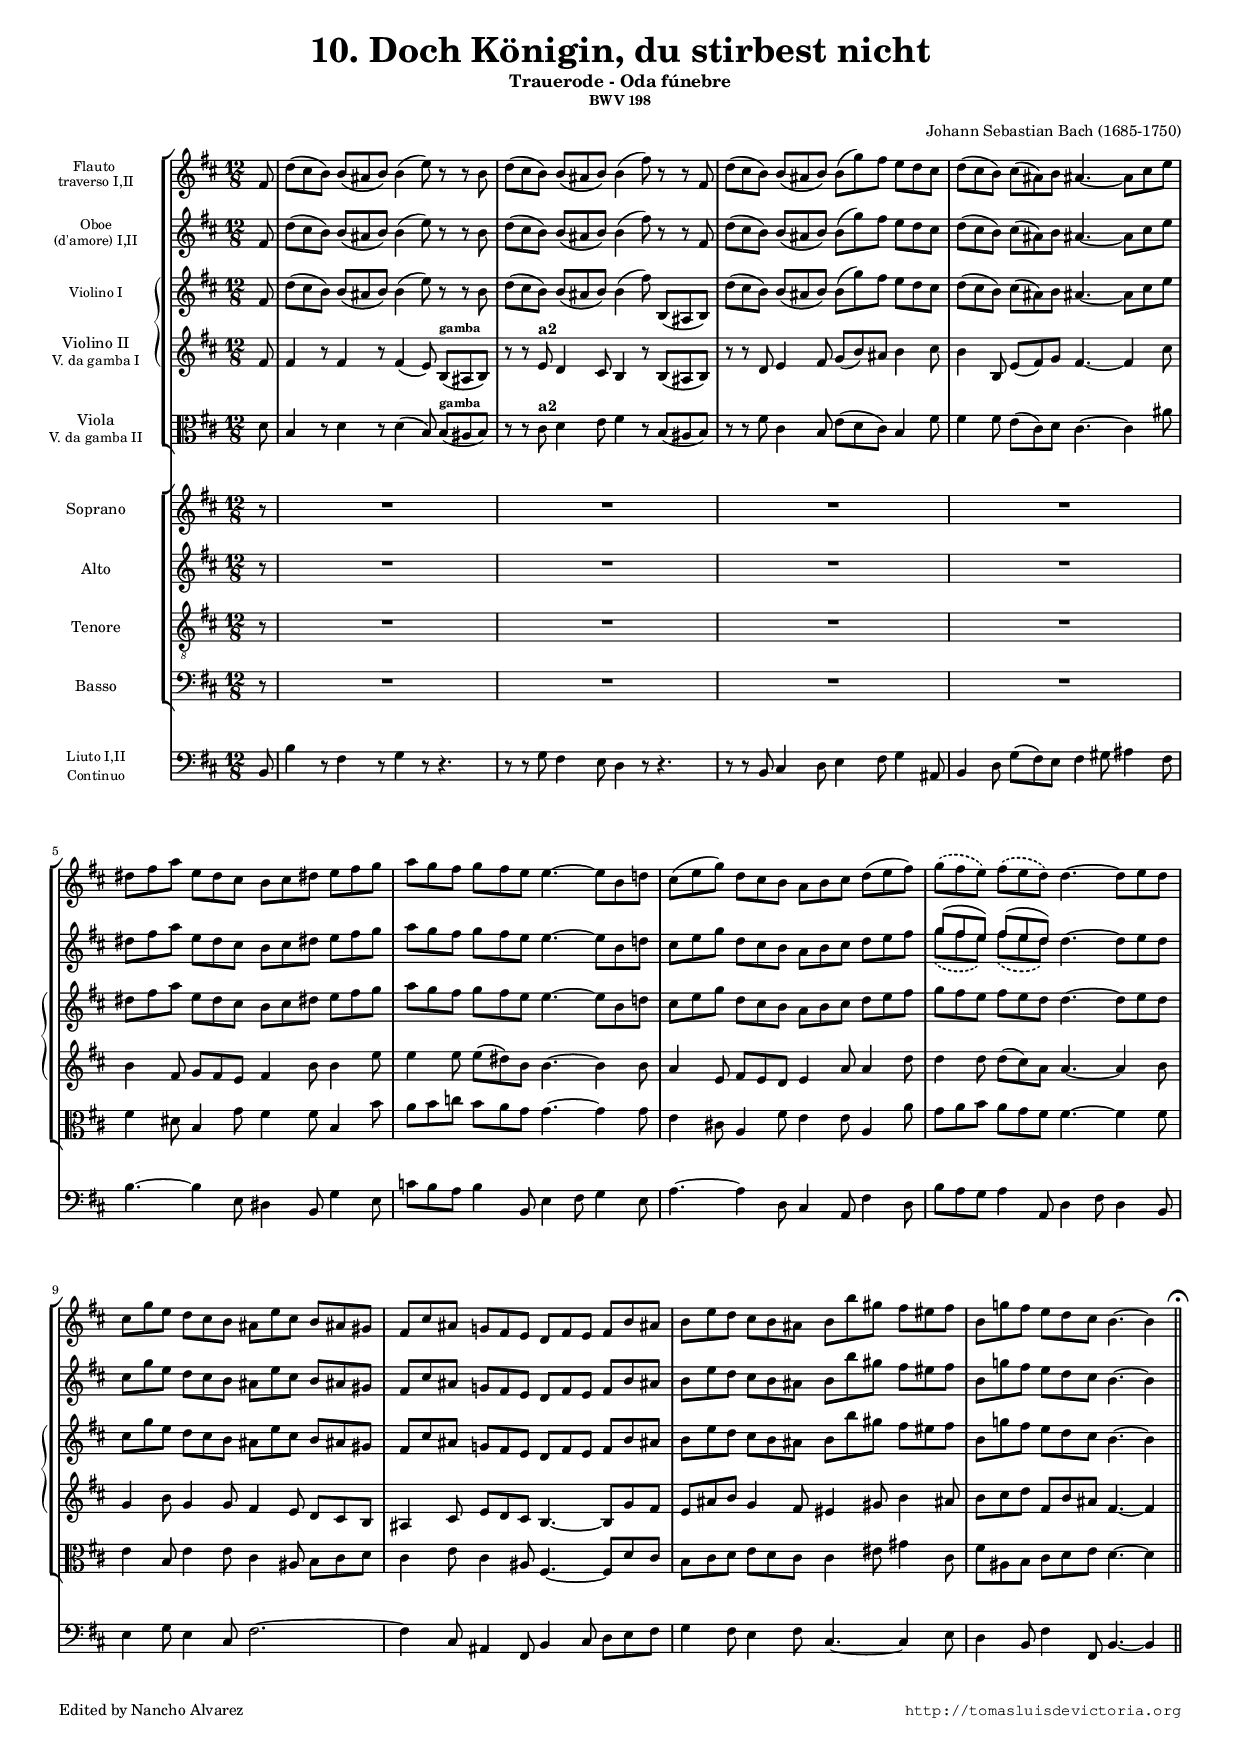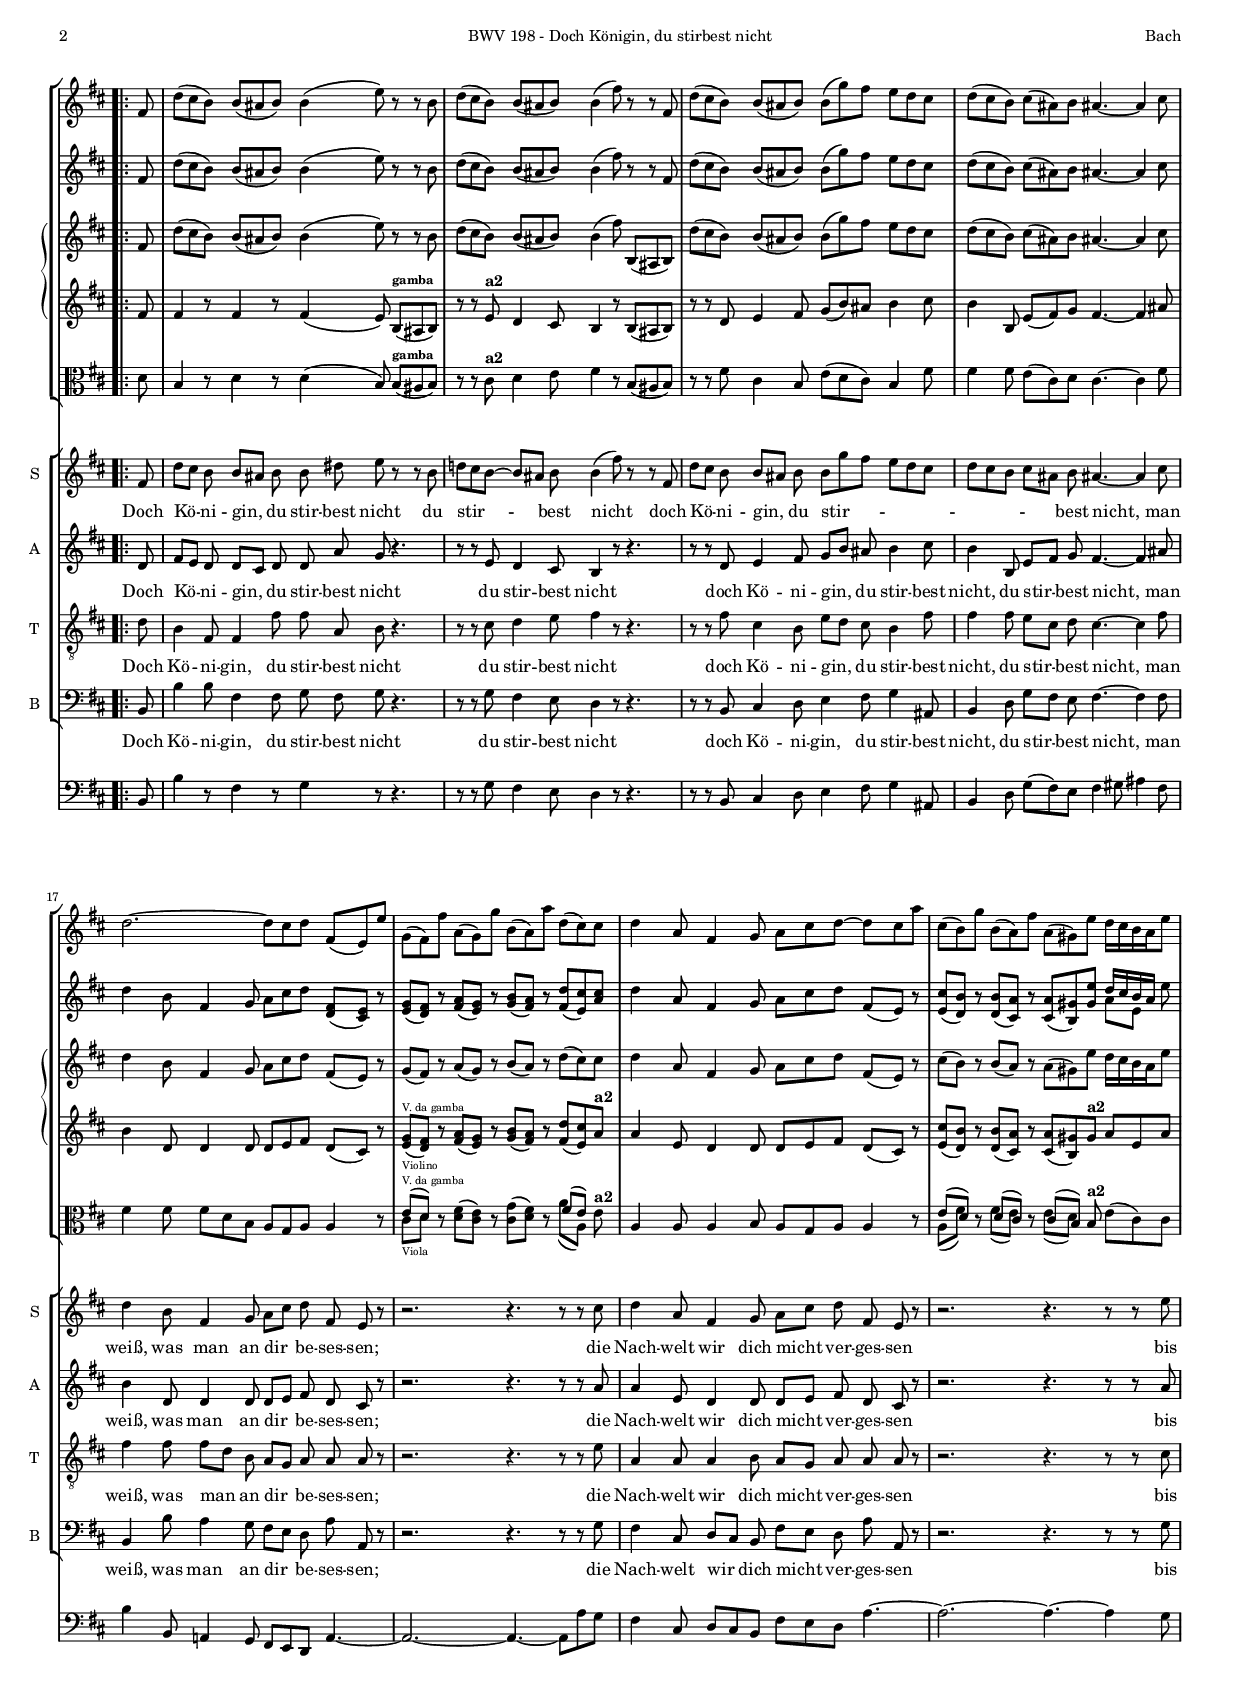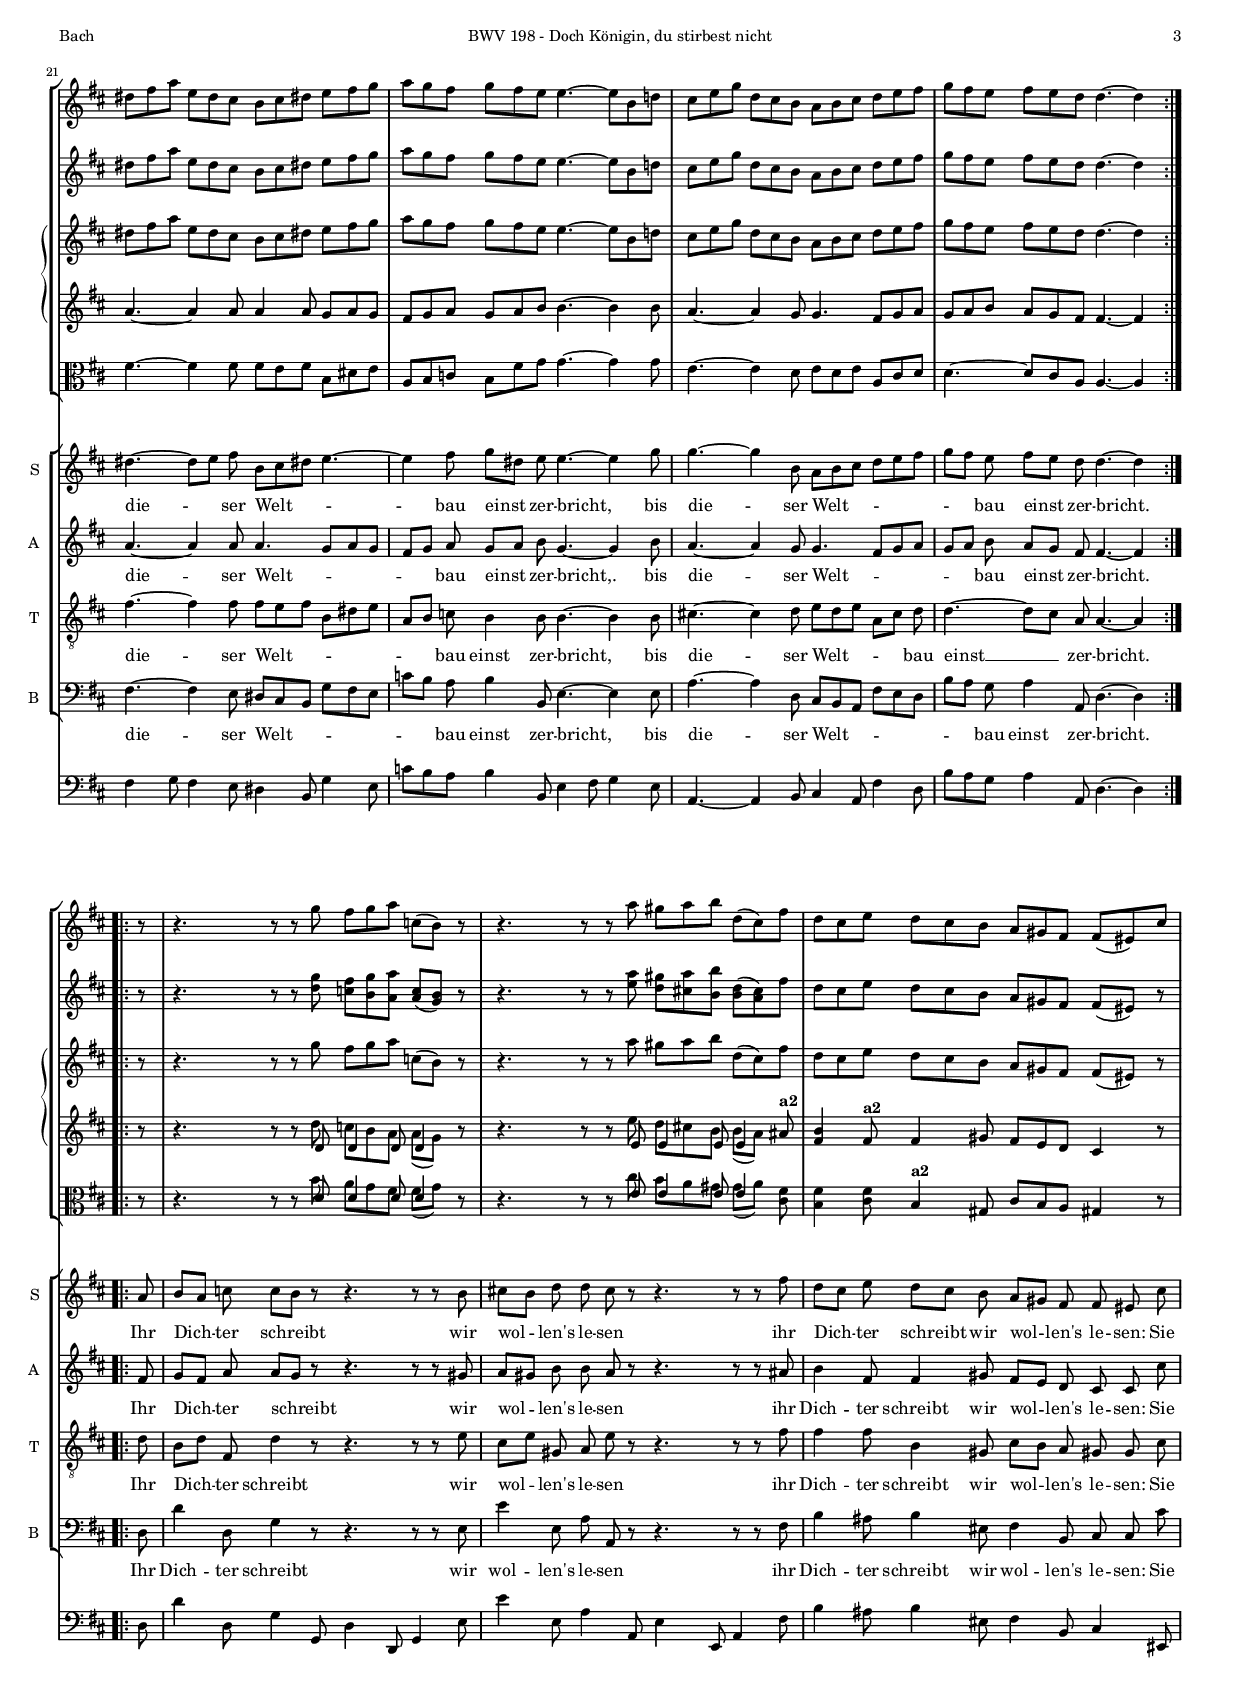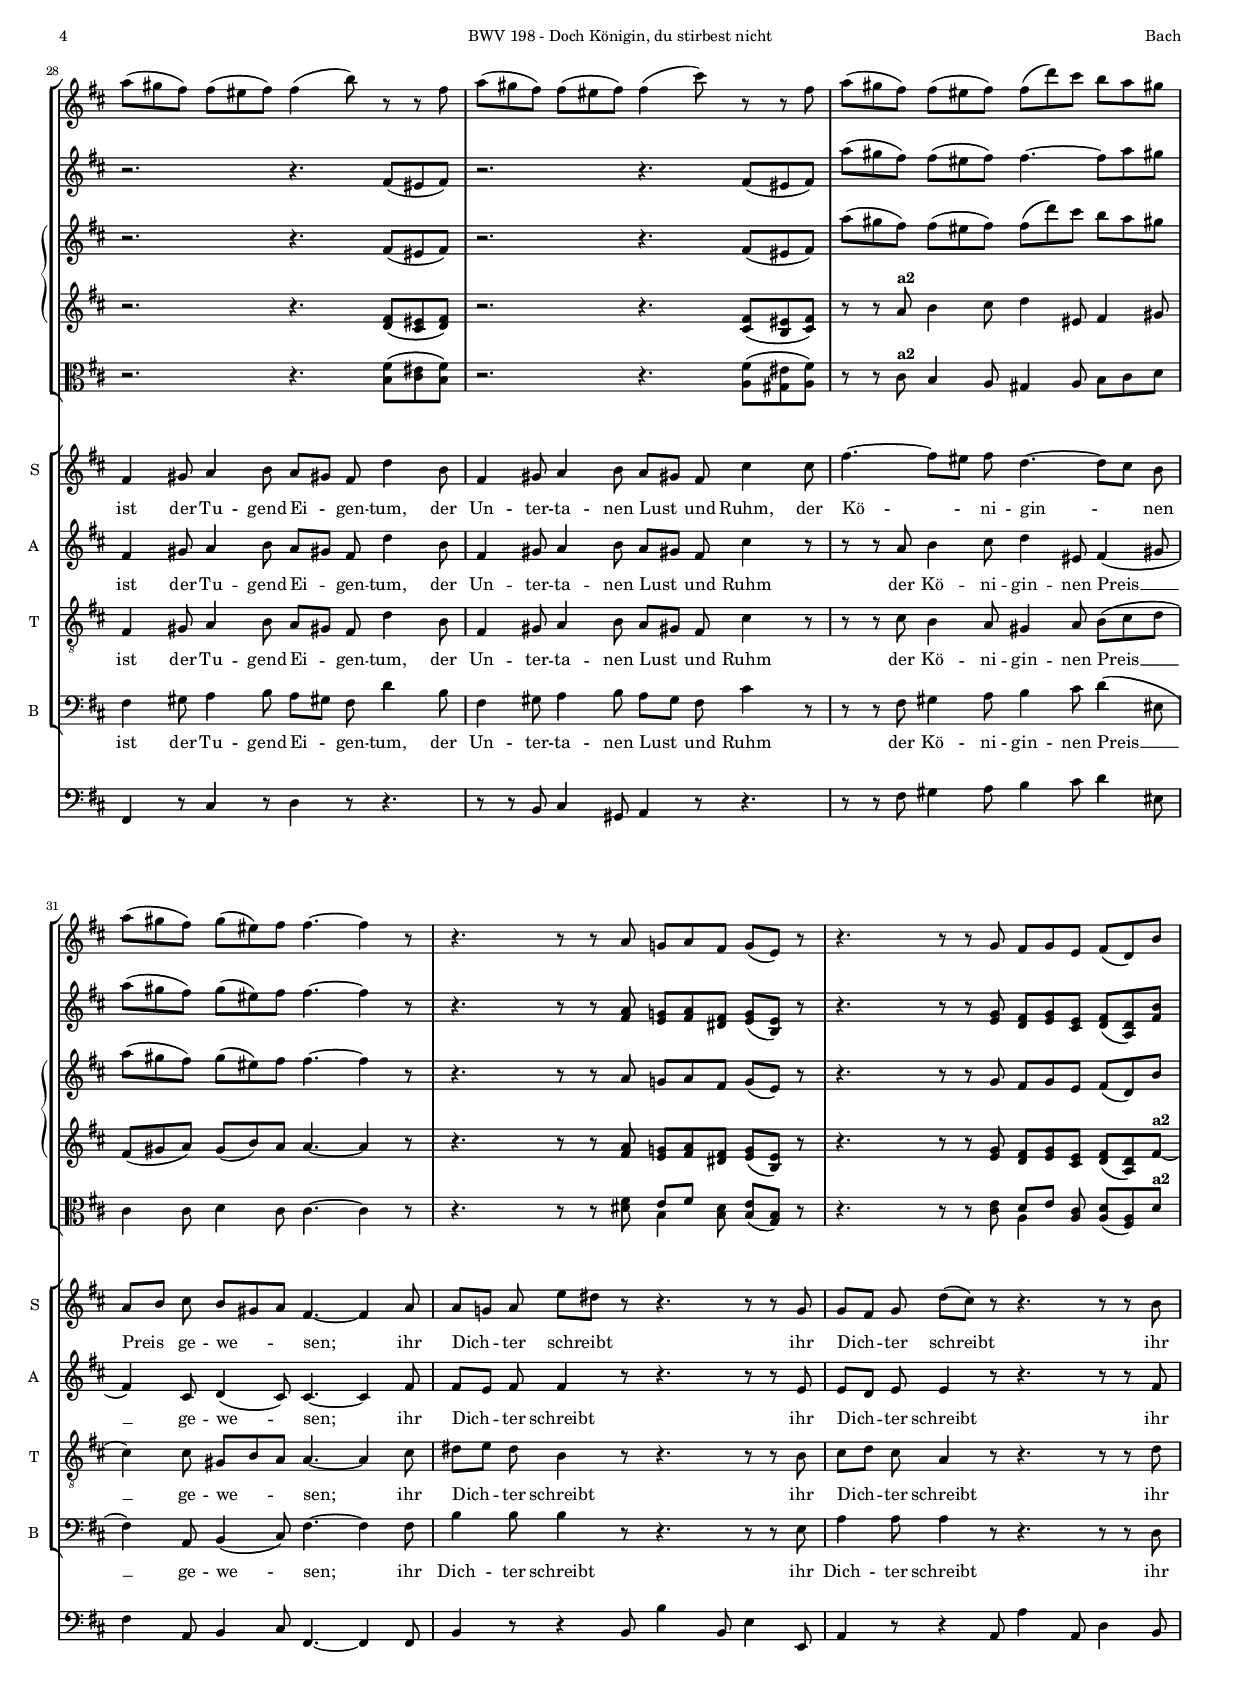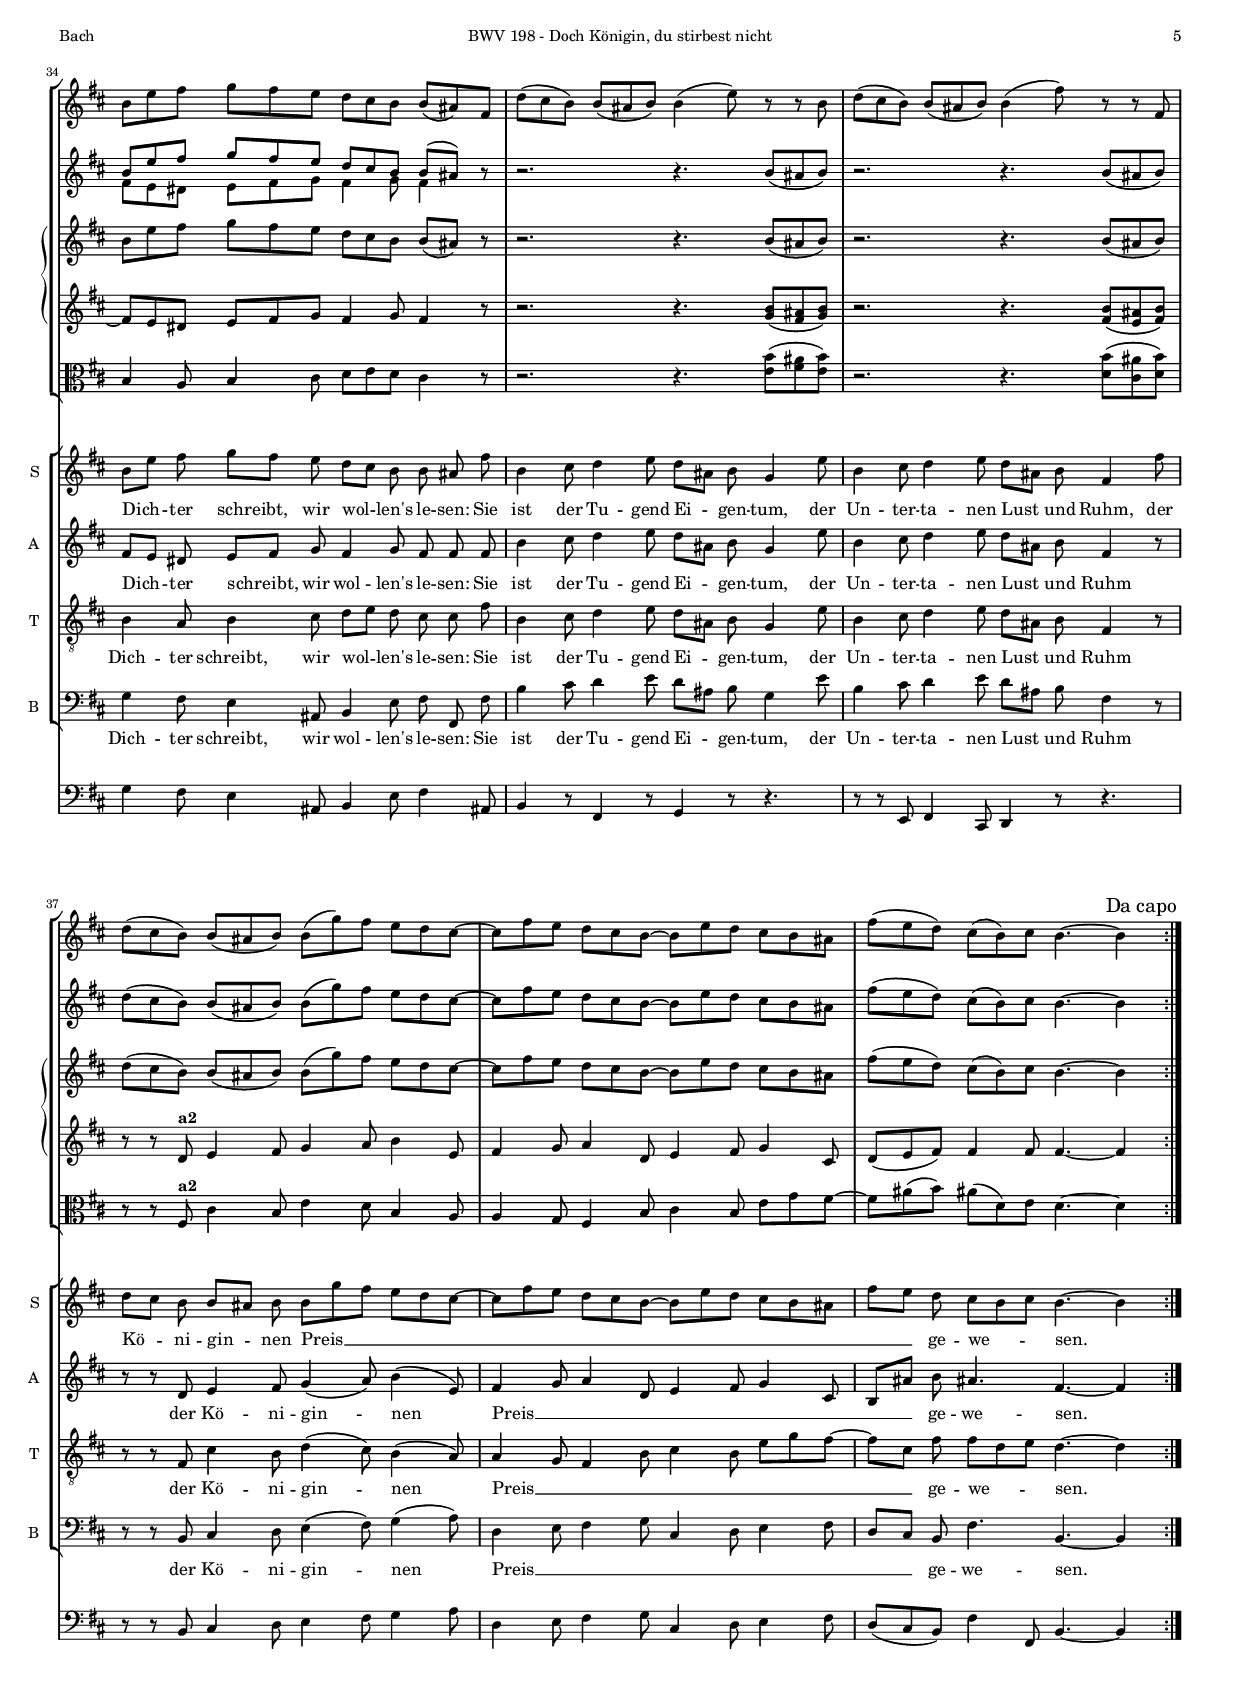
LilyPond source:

\version "2.22.0"

#(set-default-paper-size "a4")
#(set-global-staff-size 13.5)
#(ly:set-option 'point-and-click #f)
%nomobile

italicas=\override LyricText.font-shape = #'italic
rectas=\override LyricText.font-shape = #'upright
ss=\once \set suggestAccidentals = ##t
mtempo={\tempo 4 = 96 }
pfermata=\markup{"(" \musicglyph "scripts.ufermata" ")"}
showMultiRests = { \set Staff.keepAliveInterfaces = #'( rhythmic-grob-interface multi-measure-rest-interface lyric-interface stanza-number-interface percent-repeat-interface) }
hideMultiRests = \unset Staff.keepAliveInterfaces
noados=\once \set Staff.aDueText = #""
mt=#(define-music-function (offset) (number?) ; move lyric text
      #{ \once \override LyricText.X-offset = -$offset #})


htitle="BWV 198 - Doch Königin, du stirbest nicht"
hcomposer="Bach"

\header {
	title=\markup{\fontsize #3 "10. Doch Königin, du stirbest nicht"}
	subtitle="Trauerode - Oda fúnebre"
        subsubtitle=\markup{\raise #.8 "BWV 198" \vspace #1 }
        composer="Johann Sebastian Bach (1685-1750)"
        pdfauthor=\composer
       %opus="(-)"
	%poet=\markup{"BWV 198"}
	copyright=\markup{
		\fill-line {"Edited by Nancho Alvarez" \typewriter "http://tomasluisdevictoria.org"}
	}
%	tagline=""
}

global={
  \compressEmptyMeasures
  \key b \minor \time 12/8 \partial 8
  \skip 1*12/8*12 \bar ".|:-||" 
  \mark \markup{\smaller \musicglyph "scripts.ufermata" }
  \override Score.RehearsalMark.break-visibility = #end-of-line-visible
  \pageBreak
  \skip 1*12/8*12 \bar ":|.|:"
  \skip 1*12/8*15 \bar ":|."
  \override Score.RehearsalMark.self-alignment-X = #right
  \mark \markup{"Da capo"}
}

cantus=\relative c'{
        \set autoBeaming = ##f
        r8
        R1*12/8*11
        r2. r4. r4 fis8
        d'8[ cis] b b[ ais] b b dis e r r b
        d!8[ cis b] ~ b[ ais] b b4( fis'8) r8 r fis,
        d'[ cis] b b[ ais] b b[ g' fis] e[ d cis]
        d[ cis b] cis[ ais] b ais!4. ~ ais4 cis8
        d4 b8 fis4 g8 a[ cis] d fis, e r
        r2. r4. r8 r cis'
        d4 a8 fis4 g8 a[ cis] d fis, e r
        r2. r4. r8 r e'
        dis4. ~ dis8[ e] fis b,[ cis dis!] e4. ~
        e4 fis8 g[ dis] e e4. ~ e4 g8
        g4. ~ g4 b,8 a[ b cis] d[ e fis]
        g8[ fis] e fis[ e] d d4. ~ d4
         a8
        b8[ a] c c[ b] r r4. r8 r b
        cis![ b] d d cis r r4. r8 r fis
        d[ cis] e d[ cis] b a[ gis] fis fis eis cis'
        fis,4 gis8 a4 b8 a8[ gis!] fis d'4 b8
        fis4 gis8 a4 b8 a[ gis!] fis cis'4 cis8
        fis4. ~ fis8[ eis] fis d4. ~ d8[ cis] b
        a[ b] cis b[ gis a] fis4. ~ fis4 a8
        a8[ g!] a e'[ dis] r r4. r8 r g,
        g8[ fis] g d'[( cis]) r8 r4. r8 r b
        b[ e] fis g[ fis] e d[ cis] b b ais fis'
        b,4 cis8 d4 e8 d8[ ais] b g4 e'8
        b4 cis8 d4 e8 d8[ ais] b fis4 fis'8
        d8[ cis] b b[ ais] b b[ g' fis] e[ d cis] ~
        cis8[ fis e] d[ cis b] ~ b[ e d] cis[ b ais]
        fis'[ e] d cis[ b cis] b4. ~ b4
}

altus=\relative c'{
        \set autoBeaming = ##f
        r8
        R1*12/8*11
        r2. r4. r4 d8
        fis[ e] d d[ cis] d d a' g r4.
        r8 r e d4 cis8 b4 r8 r4.
        r8 r d e4 fis8 g[ b] ais b4 cis8
        b4 b,8 e[ fis] g fis4. ~ fis4 ais8
        b4 d,8 d4 d8 d8[ e] fis d cis r
        r2. r4. r8 r a'
        a4 e8 d4 d8 d8[ e] fis d cis r
        r2. r4. r8 r a'
        a4. ~ a4 a8 a4. g8[ a g]
        fis[ g] a g[ a] b g4. ~ g4 b8
        a4. ~ a4 g8 g4. fis8[ g a]
        g8[ a] b a[ g] fis fis4. ~ fis4
         fis8
        g8[ fis] a a[ g] r r4. r8 r gis
        a[ gis] b b a r r4. r8 r ais
        b4 fis8 fis4 gis8 fis[ e] d cis cis cis'
        fis,4 gis8 a4 b8 a8[ gis!] fis d'4 b8
        fis4 gis8 a4 b8 a8[ gis!] fis8 cis'4 r8
        r r a b4 cis8 d4 eis,8 fis4( gis8
        fis4) cis8 d4( cis8) cis4. ~ cis4 fis8
        fis8[ e] fis fis4 r8 r4. r8 r e
        e8[ d] e e4 r8 r4. r8 r fis
        fis[ e] dis e[ fis] g fis4 g8 fis fis fis
        b4 cis8 d4 e8 d[ ais] b g4 e'8
        b4 cis8 d4 e8 d[ ais] b fis4 r8
        r r d e4 fis8 g4( a8) b4( e,8)
        fis4 g8 a4 d,8 e4 fis8 g4 cis,8
        b[ ais'] b ais!4. fis4. ~ fis4
}

tenor=\relative c'{
        \set autoBeaming = ##f
        r8
        R1*12/8*11
        r2. r4. r4 d8
        b4 fis8 fis4 fis'8 fis a, b r4.
        r8 r cis d4 e8 fis4 r8 r4.
        r8 r fis cis4 b8 e[ d] cis b4 fis'8
        fis4 fis8 e[ cis] d8 cis4. ~ cis4 fis8
        fis4 fis8 fis8[ d] b a[ g] a a a r
        r2. r4. r8 r e'
        a,4 a8 a4 b8 a8[ g] a a a r
        r2. r4. r8 r cis
        fis4. ~ fis4 fis8 fis[ e fis] b,[ dis e]
        a,[ b] c b4 b8 b4. ~ b4 b8
        cis!4. ~ cis4 d8 e[ d e] a,[ cis] d
        d4. ~ d8[ cis] a a4. ~ a4
         d8
        b8[ d] fis, d'4 r8 r4. r8 r e
        cis[ e] gis, a e' r r4. r8 r fis
        fis4 fis8 b,4 gis8 cis8[ b] a gis! gis cis
        fis,4 gis8 a4 b8 a8[ gis!] fis d'4 b8
        fis4 gis8 a4 b8 a8[ gis!] fis cis'4 r8
        r r cis b4 a8 gis4 a8 b8[( cis d]
        cis4) cis8 gis8[ b a] a4. ~ a4 cis8
        dis8[ e] dis b4 r8 r4. r8 r b
        cis[ d] cis a4 r8 r4. r8 r d
        b4 a8 b4 cis8 d[ e] d cis cis fis
        b,4 cis8 d4 e8 d[ ais] b g4 e'8
        b4 cis8 d4 e8 d[ ais] b fis4 r8
        r8 r fis cis'4 b8 d4( cis8) b4( a8)
        a4 g8 fis4 b8 cis4 b8 e[ g fis] ~
        fis[ cis] fis fis[ d e] d4. ~ d4
}

bassus=\relative c{
        \set autoBeaming = ##f
        r8
        R1*12/8*11
        r2. r4. r4 b8
        b'4 b8 fis4 fis8 g fis g r4. 
        r8 r g fis4 e8 d4 r8 r4.
        r8 r b cis4 d8 e4 fis8 g4 ais,8
        b4 d8 g[ fis] e fis4. ~ fis4 fis8
        b,4 b'8 a4 g8 fis[ e] d a' a, r
        r2. r4. r8 r g'
        fis4 cis8 d[ cis] b fis'[ e] d a' a, r
        r2. r4. r8 r g'
        fis4. ~ fis4 e8 dis[ cis b] g'[ fis e]
        c'[ b] a b4 b,8 e4. ~ e4 e8
        a4. ~ a4 d,8 cis[ b a] fis'[ e d]
        b'8[ a] g a4 a,8 d4. ~ d4 d8
        d'4 d,8 g4 r8 r4. r8 r e
        e'4 e,8 a a, r r4. r8 r fis'
        b4 ais8 b4 eis,8 fis4 b,8 cis cis cis'
        fis,4 gis8 a4 b8 a8[ gis!] fis d'4 b8
        fis4 gis8 a4 b8 a8[ gis] fis cis'4 r8
        r r fis, gis4 a8 b4 cis8 d4( eis,8
        fis4) a,8 b4( cis8) fis4. ~ fis4 fis8
        b4 b8 b4 r8 r4. r8 r e,
        a4 a8 a4 r8 r4. r8 r d,
        g4 fis8 e4 ais,8 b4 e8 fis fis, fis'
        b4 cis8 d4 e8 d8[ ais] b g4 e'8
        b4 cis8 d4 e8 d8[ ais] b fis4 r8
        r8 r b, cis4 d8 e4( fis8) g4( a8)
        d,4 e8 fis4 g8 cis,4 d8 e4 fis8 
        d8[ cis] b fis'4. b,4. ~ b4
}

textocantus=\lyricmode{
Doch Kö -- ni -- gin, du stir -- best nicht
du stir -- best nicht
doch Kö -- ni -- gin, du stir -- _ _ _ best nicht,
man weiß, was
\mt #1
man an dir be -- ses -- sen;
die Nach -- welt wir dich micht ver -- ges -- sen
bis die -- ser Welt -- _ bau einst zer -- bricht,
bis die -- ser Welt -- _ _ bau einst zer -- bricht.
Ihr Dich -- ter 
\mt #1.5 schreibt wir wol -- len's le -- sen
ihr Dich -- ter
\mt #1.5 schreibt wir wol -- len's le -- sen:
Sie ist der Tu -- gend Ei -- gen -- tum,
der Un -- ter -- ta -- nen Lust und Ruhm,
der Kö -- ni -- gin -- nen Preis ge -- we -- sen;
ihr Dich -- ter
\mt #1.5 schreibt
ihr Dich -- ter
\mt #1.5 schreibt 
ihr Dich -- ter 
\mt #1.5 schreibt,
wir wol -- len's le -- sen:
Sie ist der Tu -- gend Ei -- gen -- tum,
der Un -- ter -- ta -- nen Lust und Ruhm,
der Kö -- ni -- gin -- nen Preis __ _ _ _ _ ge -- we -- sen.
}

textoaltus=\lyricmode{
Doch Kö -- ni -- gin, du stir -- best nicht
du stir -- best nicht
doch Kö -- ni -- gin, du stir -- best nicht,
du stir -- best nicht,
man weiß, was man an dir be -- ses -- sen;
die Nach -- welt wir dich micht ver -- ges -- sen
bis die -- ser Welt -- _ _ bau einst zer -- bricht,.
bis die -- ser Welt -- _ _ bau einst zer -- bricht.
Ihr Dich -- ter schreibt wir wol -- len's le -- sen
ihr Dich -- ter  schreibt wir wol -- len's le -- sen:
Sie ist der Tu -- gend Ei -- gen -- tum,
der Un -- ter -- ta -- nen Lust und Ruhm
der Kö -- ni -- gin -- nen Preis __ ge -- we -- sen;
ihr Dich -- ter  schreibt
ihr Dich -- ter  schreibt
ihr Dich -- ter  schreibt,
wir wol -- len's le -- sen:
Sie ist der Tu -- gend Ei -- gen -- tum,
der Un -- ter -- ta -- nen Lust und Ruhm
der Kö -- ni -- gin -- nen Preis __ _ _ _ _ _ _ _ _ ge -- we -- sen.
}

textotenor=\lyricmode{
Doch Kö -- ni -- gin, du stir -- best nicht
du stir -- best nicht
doch Kö -- ni -- gin, du stir -- best nicht,
du stir -- best nicht,
man weiß, was man an dir be -- ses -- sen;
die Nach -- welt wir dich micht ver -- ges -- sen
bis die -- ser Welt -- _ _ bau einst zer -- bricht,
bis die -- ser Welt -- _ bau einst __ zer -- bricht.
Ihr Dich -- ter schreibt wir wol -- len's le -- sen
ihr Dich -- ter  schreibt wir wol -- len's le -- sen:
Sie ist der Tu -- gend Ei -- gen -- tum,
der Un -- ter -- ta -- nen Lust und Ruhm
der Kö -- ni -- gin -- nen Preis __ ge -- we -- sen;
ihr Dich -- ter  schreibt
ihr Dich -- ter  schreibt
ihr Dich -- ter  schreibt,
wir wol -- len's le -- sen:
Sie ist der Tu -- gend Ei -- gen -- tum,
der Un -- ter -- ta -- nen Lust und Ruhm
der Kö -- ni -- gin -- nen Preis __ _ _ _ _ _ _ ge -- we -- sen.
}

textobassus=\lyricmode{
Doch Kö -- ni -- gin, du stir -- best nicht
du stir -- best nicht
doch Kö -- ni -- gin, du stir -- best nicht,
du stir -- best nicht,
man weiß, was man an dir be -- ses -- sen;
die Nach -- welt wir dich micht ver -- ges -- sen
bis die -- ser Welt -- _ _ bau einst zer -- bricht,
bis die -- ser Welt -- _ _ bau einst zer -- bricht.
Ihr Dich -- ter schreibt wir wol -- len's le -- sen
ihr Dich -- ter  schreibt wir wol -- len's le -- sen:
Sie ist der Tu -- gend Ei -- gen -- tum,
der Un -- ter -- ta -- nen Lust und Ruhm
der Kö -- ni -- gin -- nen Preis __ ge -- we -- sen;
ihr Dich -- ter  schreibt
ihr Dich -- ter  schreibt
ihr Dich -- ter  schreibt,
wir wol -- len's le -- sen:
Sie ist der Tu -- gend Ei -- gen -- tum,
der Un -- ter -- ta -- nen Lust und Ruhm
der Kö -- ni -- gin -- nen Preis __ _ _ _ _ _ _ _ _ ge -- we -- sen.
}


flautauno = \relative c' {
  fis8
  d'( cis b) b( ais b) b4( e8) r r b
  d( cis b) b( ais b) b4( fis'8) r r fis,
  d'8( cis b) b( ais b) b( g') fis e d cis
  d8( cis b) cis( ais) b ais!4. ~ ais8 cis e
  dis fis a e dis cis b cis dis! e fis g
  a g fis g fis e e4. ~ e8 b d!
  cis( e g) d cis b a b cis d( e fis)
  \phrasingSlurDashed
  g\( fis e\) fis\( e d\) d4. ~ d8 e d
  cis g' e d cis b ais e' cis b ais! gis
  fis cis' ais g! fis e d fis e fis b ais!
  b e d cis b ais b b' gis fis eis fis
  b,8 g'! fis e d cis b4. ~ b4
   fis8
  d'( cis b) b( ais b) b4( e8) r8 r b
  d( cis b) b( ais b) b4( fis'8) r r fis,
  d'( cis b) b( ais b) b( g') fis e d cis
  d( cis b) cis( ais) b ais!4. ~ ais4 cis8
  d2. ~ d8 cis d fis,( e) e'
  g,( fis) fis' a,( g) g' b,( a) a' d,( cis) cis
  d4 a8 fis4 g8 a cis d ~ d cis a'
  cis,( b) g' b,( a) fis' a,( gis) e' d16 cis b a e'8
  dis8 fis a e dis cis b cis dis! e fis g
  a g fis g fis e e4. ~ e8 b d!
  cis e g d cis b a b cis d e fis
  g8 fis e fis e d d4. ~ d4
   r8
  r4. r8 r g fis g a c,( b) r
  r4. r8 r a' gis a b d,( cis) fis
  d cis e d cis b a gis fis fis( eis) cis'
  a'( gis fis) fis( eis fis) fis4( b8) r8 r fis
  a( gis fis) fis( eis fis) fis4( cis'8) r r fis,
  a( gis fis) fis( eis fis) fis( d') cis b a gis!
  a( gis fis) gis( eis) fis fis4. ~ fis4 r8
  r4. r8 r a, g! a fis g( e) r
  r4. r8 r g fis g e fis( d) b'
  b e fis g fis e d cis b b( ais) fis
  d'( cis b) b( ais b) b4( e8) r8 r b
  d( cis b) b( ais b) b4( fis'8) r r fis,
  d'8( cis b) b( ais b) b( g') fis e d cis ~ 
  cis fis e d cis b ~ b e d cis b ais
  fis'( e d) cis( b) cis b4. ~ b4
}

flautados = \relative c''{

}

oboeuno=\relative c'{
  fis8
  d'( cis b) b( ais b) b4( e8) r r b
  d( cis b) b( ais b) b4( fis'8) r r fis,
  d'8( cis b) b( ais b) b( g') fis e d cis
  d8( cis b) cis( ais) b ais!4. ~ ais8 cis e
  dis fis a e dis cis b cis dis! e fis g
  a g fis g fis e e4. ~ e8 b d!
  cis e g d cis b a b cis d e fis
  g( fis e) fis( e d) d4. ~ d8 e d
  cis g' e d cis b ais e' cis b ais! gis
  fis cis' ais g! fis e d fis e fis b ais!
  b e d cis b ais b b' gis fis eis fis
  b,8 g'! fis e d cis b4. ~ b4
   fis8
  d'( cis b) b( ais b) b4( e8) r8 r b
  d( cis b) b( ais b) b4( fis'8) r r fis,
  d'( cis b) b( ais b) b( g') fis e d cis
  d( cis b) cis( ais) b ais!4. ~ ais4 cis8
  d4 b8 fis4 g8 a cis d fis,( e) r
  g( fis) r a( g) r b( a) r d( cis) cis
  d4 a8 fis4 g8 a cis d fis,( e) r
  cis'( b) r b( a) r a( gis) e' d16 cis b a e'8
  dis8 fis a e dis cis b cis dis! e fis g
  a g fis g fis e e4. ~ e8 b d!
  cis e g d cis b a b cis d e fis
  g8 fis e fis e d d4. ~ d4
   r8
  r4. r8 r g fis g a c,( b) r
  r4. r8 r a' gis a b d,( cis) fis
  d cis e d cis b a gis fis fis( eis) r
  r2. r4. fis8( eis fis)
  r2. r4. fis8( eis fis)
  a'( gis fis) fis( eis fis) fis4. ~ fis8 a gis!
  a( gis fis) gis( eis) fis fis4. ~ fis4 r8
  r4. r8 r a, g! a fis g( e) r
  r4. r8 r g fis g e fis( d) b'
  b e fis g fis e d cis b b( ais) r8
  r2. r4. b8( ais b)
  r2. r4. b8( ais b)
  d8( cis b) b( ais b) b( g') fis e d cis ~ 
  cis fis e d cis b ~ b e d cis b ais
  fis'( e d) cis( b) cis b4. ~ b4  
}

oboedos=\relative c'{
  \set Staff.aDueText = #""
  fis8
  d'( cis b) b( ais b) b4( e8) r r b
  d( cis b) b( ais b) b4( fis'8) r r fis,
  d'8( cis b) b( ais b) b( g') fis e d cis
  d8( cis b) cis( ais) b ais!4. ~ ais8 cis e
  dis fis a e dis cis b cis dis! e fis g
  a g fis g fis e e4. ~ e8 b d!
  cis e g d cis b a b cis d e fis
  \phrasingSlurDashed
  \phrasingSlurDown
  g\( fis e\) fis\( e d\) d4. ~ d8 e d
  cis g' e d cis b ais e' cis b ais! gis
  fis cis' ais g! fis e d fis e fis b ais!
  b e d cis b ais b b' gis fis eis fis
  b,8 g'! fis e d cis b4. ~ b4
   fis8
  d'( cis b) b( ais b) b4( e8) r8 r b
  d( cis b) b( ais b) b4( fis'8) r r fis,
  d'( cis b) b( ais b) b( g') fis e d cis
  d( cis b) cis( ais) b ais!4. ~ ais4 cis8
  d4 b8 fis4 g8 a cis d d,( cis) r
  e( d) r fis( e) r g( fis) r fis( e) a
  d4 a8 fis4 g8 a cis d fis,( e) r
  e( d) r d( cis) r cis( b) gis' a e e'
  dis8 fis a e dis cis b cis dis! e fis g
  a g fis g fis e e4. ~ e8 b d!
  cis e g d cis b a b cis d e fis
  g8 fis e fis e d d4. ~ d4
   r8
  r4. r8 r d c b a a( g) r
  r4. r8 r e' d cis! b b( a) fis'
  d cis e d cis b a gis fis fis( eis) r
  r2. r4. fis8( eis fis)
  r2. r4. fis8( eis fis)
  a'( gis fis) fis( eis fis) fis4. ~ fis8 a gis!
  a( gis fis) gis( eis) fis fis4. ~ fis4 r8
  r4. r8 r fis, e fis dis e( b) r
  r4. r8 r e d e cis d( a) fis'
  \partCombineApart
  fis e dis e fis g fis4 g8 fis4
  \partCombineAutomatic
   r8
  r2. r4. b8( ais b)
  r2. r4. b8( ais b)
  d8( cis b) b( ais b) b( g') fis e d cis ~ 
  cis fis e d cis b ~ b e d cis b ais
  fis'( e d) cis( b) cis b4. ~ b4
}

violinuno = \relative c' {
  fis8
  d'( cis b) b( ais b) b4( e8) r r b
  d( cis b) b( ais b) b4( fis'8) b,,( ais b)
  d'8( cis b) b( ais b) b( g') fis e d cis
  d8( cis b) cis( ais) b ais!4. ~ ais8 cis e
  dis fis a e dis cis b cis dis! e fis g
  a g fis g fis e e4. ~ e8 b d!
  cis e g d cis b a b cis d e fis
  g fis e fis e d d4. ~ d8 e d
  cis g' e d cis b ais e' cis b ais! gis
  fis cis' ais g! fis e d fis e fis b ais!
  b e d cis b ais b b' gis fis eis fis
  b,8 g'! fis e d cis b4. ~ b4
   fis8
  d'( cis b) b( ais b) b4( e8) r8 r b
  d( cis b) b( ais b) b4( fis'8) b,,8( ais b)
  d'( cis b) b( ais b) b( g') fis e d cis
  d( cis b) cis( ais) b ais!4. ~ ais4 cis8
  d4 b8 fis4 g8 a cis d fis,( e) r
  g( fis) r a( g) r b( a) r d( cis) cis
  d4 a8 fis4 g8 a cis d fis,( e) r
  cis'( b) r b( a) r a( gis) e' d16 cis b a e'8
  dis8 fis a e dis cis b cis dis! e fis g
  a g fis g fis e e4. ~ e8 b d!
  cis e g d cis b a b cis d e fis
  g8 fis e fis e d d4. ~ d4
   r8
  r4. r8 r g fis g a c,( b) r
  r4. r8 r a' gis a b d,( cis) fis
  d cis e d cis b a gis fis fis( eis) r
  r2. r4. fis8( eis fis)
  r2. r4. fis8( eis fis)
  a'( gis fis) fis( eis fis) fis8( d') cis b a gis!
  a( gis fis) gis( eis) fis fis4. ~ fis4 r8
  r4. r8 r a, g! a fis g( e) r
  r4. r8 r g fis g e fis( d) b'
  b e fis g fis e d cis b b( ais) r8
  r2. r4. b8( ais b)
  r2. r4. b8( ais b)
  d8( cis b) b( ais b) b( g') fis e d cis ~ 
  cis fis e d cis b ~ b e d cis b ais
  fis'( e d) cis( b) cis b4. ~ b4    
}

violindos=\relative c'{
  fis8
  fis4 r8 fis4 r8 fis4( e8) r4.
  r8 r e d4 cis8 b4 r8 b8( ais b)
  r8 r d e4 fis8 g( b) ais b4 cis8
  b4 b,8 e8( fis) g fis4. ~ fis4 cis'8
  b4 fis8 g8 fis e fis4 b8 b4 e8
  e4 e8 e( dis) b b4. ~ b4 b8
  a4 e8 fis e d e4 a8 a4 d8
  d4 d8 d8( cis) a a4. ~ a4 b8
  g4 b8 g4 g8 fis4 e8 d cis b
  ais4 cis8 e d cis b4. ~ b8 g' fis
  e8 ais b g4 fis8 eis4 gis8 b4 ais!8
  b8 cis d fis, b ais fis4. ~ fis4
   fis8
  fis4 r8 fis4 r8 fis4( e8) r4.
  r8 r e d4 cis8 b4 r8 b8( ais b)
  r8 r d e4 fis8 g8( b) ais b4 cis8
  b4 b,8 e8( fis) g fis4. ~ fis4 ais8
  b4 d,8 d4 d8 d8 e fis d( cis) r
  e( d) r fis( e) r g( fis) r fis( e) \noados a
  a4 e8 d4 d8 d e fis d( cis) r
  e( d) r d( cis) r cis( b) \noados gis' a e a
  a4. ~ a4 a8 a4 a8 g a g
  fis8 g a g a b b4. ~ b4 b8
  a4. ~ a4 g8 g4. fis8 g a
  g8 a b a g fis fis4. ~ fis4
   r8
  r4. r8 r d' c b a a( g) r
  r4. r8 r e' d cis! b b( a) \noados ais
  fis4 \noados fis8 fis4 gis8 fis e d cis4 r8
  r2. r4. d8( cis d)
  r2. r4. cis8( b cis)
  r8 r \noados a' b4 cis8 d4 eis,8 fis4 gis8
  fis8( gis a) gis( b) a a4. ~ a4 r8
  r4. r8 r fis e fis dis e( b) r
  r4. r8 r e d e cis d( a) \noados fis' ~
  fis e dis e fis g fis4 g8 fis4
   r8
  r2. r4. g8( fis g)
  r2. r4. fis8( e fis)
  r8 r \noados d e4 fis8 g4 a8 b4 e,8
  fis4 g8 a4 d,8 e4 fis8 g4 cis,8
  d8( e fis) fis4 fis8 fis4. ~ fis4
}

viola=\relative c'{
  d8
  b4 r8 d4 r8 d4( b8) r4.
  r8 r cis d4 e8 fis4 r8 b,( ais b)
  r8 r fis' cis4 b8 e( d cis) b4 fis'8
  fis4 fis8 e( cis) d cis4. ~ cis4 ais'8
  fis4 dis8 b4 g'8 fis4 fis8 b,4 b'8
  a b c b a g g4. ~ g4 g8
  e4 cis!8 a4 fis'8 e4 e8 a,4 a'8
  g8 a b a g fis fis4. ~ fis4 fis8
  e4 b8 e4 e8 cis4 ais8 b cis d
  cis4 e8 cis4 ais8 fis4. ~ fis8 d' cis
  b cis d e d cis cis4 eis8 gis4 cis,8
  fis ais, b cis d e d4. ~ d4
   d8
  b4 r8 d4 r8 d4( b8) r4.
  r8 r cis d4 e8 fis4 r8 b,( ais b)
  r8 r fis' cis4 b8 e( d cis) b4 fis'8
  fis4 fis8 e( cis) d cis4. ~ cis4 fis8
  fis4 fis8 fis d b a g a a4 r8 
  %cis( \noados d) r d( cis) r cis( d) r a'( a,) \noados e'
  cis \noados d r d( cis) r cis( d) r a'( a,) \noados e'
  a,4 a8 a4 b8 a8 g a a4 r8
  a8( fis') r fis( e) r e( d) \noados b e( cis) cis
  fis4. ~ fis4 fis8 fis e fis b, dis e
  a, b c b fis' g g4. ~ g4 g8
  e4. ~ e4 d8 e d e a, cis d
  d4. ~ d8 cis a a4. ~ a4
   r8
  r4. r8 r b' a g fis fis( g) r
  r4. r8 r cis b a gis gis( a) cis,
  b4 cis8 \noados b4 gis8 cis b a gis!4 r8
  r2. r4. b8( cis b)
  r2. r4. a8( gis a)
  r8 r \noados cis b4 a8 gis4 a8 b cis d
  cis4 cis8 d4 cis8 cis4. ~ cis4 r8
  r4. r8 r dis b4 b8 b( g) r
  r4. r8 r cis8 a4 a8 a( fis) \noados d'
  b4 a8 b4 cis8 d e d cis4 r8
  r2. r4. e8( fis e)
  r2. r4. d8( cis d)
  r8 r \noados fis,8 cis'4 b8 e4 d8 b4 a8
  a4 g8 fis4 b8 cis4 b8 e g fis ~
  fis ais( b) ais!( d,) e d4. ~ d4  
}

gambauno=\relative c'{
  \set Staff.soloText=\markup{\hspace #0 \fontsize #-2 "gamba"}
  \noados
  fis8
  fis4 r8 fis4 r8 fis4( e8) b8( ais b)
  r8 r e d4 cis8 b4 r8 b8( ais b)
  r8 r d e4 fis8 g( b) ais b4 cis8
  b4 b,8 e8( fis) g fis4. ~ fis4 cis'8
  b4 fis8 g8 fis e fis4 b8 b4 e8
  e4 e8 e( dis) b b4. ~ b4 b8
  a4 e8 fis e d e4 a8 a4 d8
  d4 d8 d8( cis) a a4. ~ a4 b8
  g4 b8 g4 g8 fis4 e8 d cis b
  ais4 cis8 e d cis b4. ~ b8 g' fis
  e8 ais b g4 fis8 eis4 gis8 b4 ais!8
  b8 cis d fis, b ais fis4. ~ fis4
   fis8
  fis4 r8 fis4 r8 fis4( e8) b8( ais b)
  r8 r e d4 cis8 b4 r8 b8( ais b)
  r8 r d e4 fis8 g8( b) ais b4 cis8
  b4 b,8 e8( fis) g fis4. ~ fis4 ais8
  b4 d,8 d4 d8 d8 e fis d( cis) r
  s4*0^\markup{\fontsize #-3 "V. da gamba"}_\markup{\fontsize #-3 "Violino"}
  g'8( fis) r a( g) r b( a) r d( cis) a
  a4 e8 d4 d8 d e fis d( cis) r
  cis'( b) r b( a) r a( gis) gis a e a
  a4. ~ a4 a8 a4 a8 g a g
  fis8 g a g a b b4. ~ b4 b8
  a4. ~ a4 g8 g4. fis8 g a
  g8 a b a g fis fis4. ~ fis4
   r8
  r4. r8 r d d4 d8 d4 r8
  r4. r8 r e e4 e8 e4 ais8
  b4 fis8 fis4 gis8 fis e d cis4 r8
  r2. r4. fis8( eis fis)
  r2. r4. fis8( eis fis)
  r8 r a b4 cis8 d4 eis,8 fis4 gis8
  fis8( gis a) gis( b) a a4. ~ a4 r8
  r4. r8 r a g! a fis g( e) r
  r4. r8 r g fis g e fis( d) fis ~
  fis e dis e fis g fis4 g8 fis4
   r8
  r2. r4. b8( ais b)
  r2. r4. b8( ais b)
  r8 r d, e4 fis8 g4 a8 b4 e,8
  fis4 g8 a4 d,8 e4 fis8 g4 cis,8
  d8( e fis) fis4 fis8 fis4. ~ fis4  
}

gambados=\relative c'{
  \set Staff.soloText=\markup{\hspace #0 \fontsize #-2 "gamba"}
  \noados
  d8
  b4 r8 d4 r8 d4( b8) b8( ais b)
  r8 r cis d4 e8 fis4 r8 b,( ais b)
  r8 r fis' cis4 b8 e( d cis) b4 fis'8
  fis4 fis8 e( cis) d cis4. ~ cis4 ais'8
  fis4 dis8 b4 g'8 fis4 fis8 b,4 b'8
  a b c b a g g4. ~ g4 g8
  e4 cis!8 a4 fis'8 e4 e8 a,4 a'8
  g8 a b a g fis fis4. ~ fis4 fis8
  \slurDown
  e4 b8 e4 e8 cis4 ais8 b cis d
  \slurNeutral
  cis4 e8 cis4 ais8 fis4. ~ fis8 d' cis
  b cis d e d cis cis4 eis8 gis4 cis,8
  fis ais, b cis d e d4. ~ d4
   d8
  b4 r8 d4 r8 d4( b8) b8( ais b)
  r8 r cis d4 e8 fis4 r8 b,( ais b)
  r8 r fis' cis4 b8 e( d cis) b4 fis'8
  fis4 fis8 e( cis) d cis4. ~ cis4 fis8
  fis4 fis8 fis d b a g a a4 r8 
  s4*0^\markup{\fontsize #-3 "V. da gamba"}_\markup{\fontsize #-3 "Viola"}
  e'8( d) r fis( e) r g( fis) r fis( e) e
  a,4 a8 a4 b8 a8 g a a4 r8
  e'8( d) r d( cis) r cis( b) b e( cis) cis
  fis4. ~ fis4 fis8 fis e fis b, dis e
  a, b c b fis' g g4. ~ g4 g8
  e4. ~ e4 d8 e d e a, cis d
  d4. ~ d8 cis a a4. ~ a4
   r8
  r4.  r8 r d d4 d8 d4 r8
  r4. r8 r e e4 e8 e4 fis8
  fis4 fis8 b,4 gis8 cis b a gis!4 r8
  r2. r4. fis'8( eis fis)
  r2. r4. fis8( eis fis)
  r8 r cis b4 a8 gis4 a8 b cis d
  cis4 cis8 d4 cis8 cis4. ~ cis4 r8
  r4. r8 r fis e8 fis dis8 e( b) r
  r4. r8 r e8 d8 e cis8 d( a) d
  b4 a8 b4 cis8 d e d cis4 r8
  r2. r4. b'8( ais b)
  r2. r4. b8( ais b)
  r8 r fis,8 cis'4 b8 e4 d8 b4 a8
  a4 g8 fis4 b8 cis4 b8 e g fis ~
  fis ais( b) ais!( d,) e d4. ~ d4  
}

cello=\relative c{
  b8
  b'4 r8 fis4 r8 g4 r8 r4.
  r8 r g8 fis4  e8 d4 r8 r4.
  r8 r b cis4 d8 e4 fis8 g4 ais,8
  b4 d8 g( fis) e fis4 gis8 ais4 fis8
  b4. ~ b4 e,8 dis4 b8 g'4 e8
  c'8 b a b4 b,8 e4 fis8 g4 e8
  a4. ~ a4 d,8 cis4 a8 fis'4 d8
  b'8 a g a4 a,8 d4 fis8 d4 b8
  e4 g8 e4 cis8 fis2. ~
  fis4 cis8 ais4 fis8 b4 cis8 d e fis
  g4 fis8 e4 fis8 cis4. ~ cis4 e8
  d4 b8 fis'4 fis,8 b4. ~ b4
   b8
  b'4 r8 fis4 r8 g4 r8 r4.
  r8 r g fis4 e8 d4 r8 r4.
  r8 r b cis4 d8 e4 fis8 g4 ais,8
  b4 d8 g( fis) e fis4 gis8 ais4 fis8
  b4 b,8 a!4 g8 fis e d a'4. ~
  a2. ~ a4. ~ a8 a' g
  fis4 cis8 d cis b fis' e d a'4. ~
  a2. ~ a4. ~ a4 g8
  fis4 g8 fis4 e8 dis4 b8 g'4 e8
  c'8 b a b4 b,8 e4 fis8 g4 e8
  a,4. ~ a4 b8 cis4 a8 fis'4 d8
  b'8 a g a4 a,8 d4. ~ d4
   d8
  d'4 d,8 g4 g,8 d'4 d,8 g4 e'8
  e'4 e,8 a4 a,8 e'4 e,8 a4 fis'8
  b4 ais8 b4 eis,8 fis4 b,8 cis4 eis,8
  fis4 r8 cis'4 r8 d4 r8 r4.
  r8 r b cis4 gis8 a4 r8 r4.
  r8 r fis' gis4 a8 b4 cis8 d4 eis,8
  fis4 a,8 b4 cis8 fis,4. ~ fis4 fis8
  b4 r8 r4 b8 b'4 b,8 e4 e,8
  a4 r8 r4 a8 a'4 a,8 d4 b8
  g'4 fis8 e4 ais,8 b4 e8 fis4 ais,!8
  b4 r8 fis4 r8 g4 r8 r4.
  r8 r e fis4 cis8 d4 r8 r4.
  r8 r b' cis4 d8 e4 fis8 g4 a8
  d,4 e8 fis4 g8 cis,4 d8 e4 fis8
  d( cis b) fis'4 fis,8 b4. ~ b4
}

cifrado=\figuremode{

}
guia=\relative c''{
  \set autoBeaming = ##t

}




\score {\transpose c' c'{
<<

\new StaffGroup << 
  \set StaffGroup.systemStartDelimiterHierarchy
    = #'(SystemStartBracket a b (SystemStartBrace e f ) g (SystemStartBrace h i ) )

       \new Staff <<\global
	\new Voice="f1" {
		\set Staff.instrumentName=\markup{\smaller \center-column{"Flauto " \raise #.5 "traverso I,II"} } 
		\clef "treble"
		\flautauno }
	>> 
       \new Staff <<\global
	\new Voice="o1" {
		\set Staff.instrumentName=\markup{\smaller \center-column{"Oboe" \raise #.5 "(d'amore) I,II"}}
		\clef "treble"
		\partCombine \oboeuno \oboedos }
	>> 
%{
       \new Staff <<\global
	\new Voice="o2" {
		\set Staff.instrumentName=\markup{\smaller \center-column{"Oboe" \raise #.5 "(d'amore) II"}}
		\clef "treble"
		\oboedos }
	>> 
%}
        \new Staff <<\global
	\new Voice="vi1" {
		\set Staff.instrumentName=\markup{\smaller "Violino I"}
		\clef "treble"
		\violinuno }
	>>

	\new Staff <<\global
	\new Voice="vi2" {
		\set Staff.instrumentName=\markup{\center-column{"Violino II" \raise #.5 \smaller "V. da gamba I"}}
		\clef "treble"
		\partCombine \gambauno \violindos }
	>>     
  
        \new Staff <<\global
	\new Voice="vi3" {
		\set Staff.instrumentName=\markup{\center-column{"Viola" \raise #.5 \smaller "V. da gamba II"}}
		\clef "alto"
		\partCombine \gambados \viola }
	>> 
%{
       \new Staff <<\global
	\new Voice="g1" {
		\set Staff.instrumentName=\markup{\smaller \center-column{"Viola" \raise #.5 "da gamba I"}}
		\clef "alto"
		\gambauno }
	>> 

       \new Staff <<\global
	\new Voice="g2" {
		\set Staff.instrumentName=\markup{\smaller \center-column{"Viola" \raise #.5 "da gamba II"}}
		\clef "alto"
		\gambados }
	>> 
%}

>>

\new ChoirStaff<<

        \new Staff <<\global
        \new Voice="v1" {
                \set Staff.instrumentName="Soprano"
                \set Staff.shortInstrumentName="S"
                \clef "treble"
                \cantus }
        \new Lyrics \lyricsto "v1" {\textocantus }
        >>

        \new Staff <<\global
        \new Voice="v2" {
                \set Staff.instrumentName="Alto"
                \set Staff.shortInstrumentName="A"
                \clef "treble"
                \altus }
        \new Lyrics \lyricsto "v2" {\textoaltus }
        >>
        
        \new Staff <<\global
        \new Voice="v3" {
                \set Staff.instrumentName="Tenore"
                \set Staff.shortInstrumentName="T"
                \clef "G_8"
                \tenor }
        \new Lyrics \lyricsto "v3" {\textotenor }
        >>

        \new Staff <<\global
        \new Voice="v4" {
                \set Staff.instrumentName="Basso"
                \set Staff.shortInstrumentName="B"
                \clef "bass"
                \bassus }
        \new Lyrics \lyricsto "v4" {\textobassus }
        >>        
>>
        \new Staff <<\global
	\new Voice="cont" {
		\set Staff.instrumentName=\markup{\smaller \center-column{"Liuto I,II" "Continuo"}}
		\clef "bass"
		\cello }
%	\new FiguredBass {\cifrado }
	>> 

%{
	\new Staff \with{ 
      \remove Ambitus_engraver
      fontSize = #-3
      \override StaffSymbol #'staff-space = #(magstep -4)
      }<<\global
	\new Voice="v6" {
		\clef "treble"
		\guia }
	>>
%}

>>

	} % transpose

\layout{ 
	\context {\Lyrics 
		\override VerticalAxisGroup.staff-affinity = #UP
		\override VerticalAxisGroup.nonstaff-relatedstaff-spacing =
			#'((basic-distance . 0) (minimum-distance . 0) (padding . 1))
		\override LyricText.font-size = #1.2
		\override LyricHyphen.minimum-distance = #0.5
	}
	\context {\Score 
		tempoHideNote = ##t
		\override BarNumber.padding = #2 
	}
	\context {\Voice 
		%melismaBusyProperties = #'()
		%autoBeaming = ##f
	}

        \context {\ChoirStaff 
                  \override StaffGrouper.staffgroup-staff-spacing =
                        #'((basic-distance . 15) (minimum-distance . 0) (padding . 1))
                  \override StaffGrouper.staff-staff-spacing =
                        #'((basic-distance . 11) (minimum-distance . 0) (padding . 1))
        }

        \context {\StaffGroup
                  \override StaffGrouper.staffgroup-staff-spacing =
                        #'((basic-distance . 15) (minimum-distance . 0) (padding . 1))
                  \override StaffGrouper.staff-staff-spacing =
                        #'((basic-distance . 11) (minimum-distance . 0) (padding . 1))
        }

	\context {\Staff 
                \RemoveEmptyStaves %notablet
                %\override VerticalAxisGroup.remove-first = ##t
%		\override VerticalAxisGroup.staff-staff-spacing =
%			#'((basic-distance . 10) (minimum-distance . 0) (padding . 1))
		%\consists Ambitus_engraver 
		\override LigatureBracket.padding = #1
	}
}

%\midi { \mtempo }

}


\paper{
	evenHeaderMarkup=\markup  \fill-line { \fromproperty #'page:page-number-string \htitle \hcomposer }
	oddHeaderMarkup= \markup  \fill-line { \on-the-fly #not-first-page \hcomposer \on-the-fly #not-first-page \htitle \on-the-fly #not-first-page \fromproperty #'page:page-number-string }
	%system-count=20
	%page-count = 16
	ragged-last-bottom = ##f
	indent=1.9\cm
	system-system-spacing =
	#'((basic-distance . 22) (minimum-distance . 0) (padding . 5))
	top-system-spacing = % header
	#'((basic-distance . 12) (minimum-distance . 0) (padding . 0))
	last-bottom-spacing = % footer
	#'((basic-distance . 15) (minimum-distance . 0) (padding . 0))
	markup-system-spacing.padding = #1.5
}



